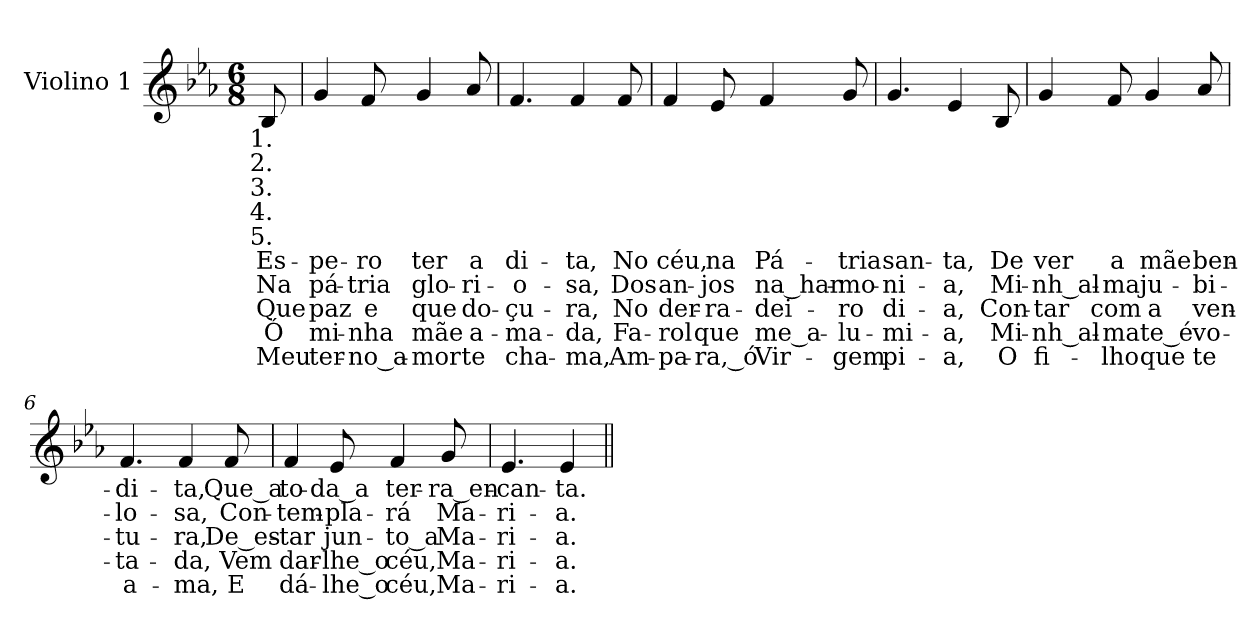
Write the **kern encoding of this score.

**kern	**text	**text	**text	**text	**text
*part1	*part1	*part1	*part1	*part1	*part1
*staff1	*staff1	*staff1	*staff1	*staff1	*staff1
*I"Violino 1	*	*	*	*	*
*I'Vno. 1	*	*	*	*	*
!!LO:PB:g=z
*clefG2	*	*	*	*	*
*k[b-e-a-]	*	*	*	*	*
*E-:	*	*	*	*	*
*M6/8	*	*	*	*	*
*MM120	*	*	*	*	*
=	=	=	=	=	=
!LO:TX:b:cj:t=1.	!	!	!	!	!
!LO:TX:b:cj:t=2.	!	!	!	!	!
!LO:TX:b:cj:t=3.	!	!	!	!	!
!LO:TX:b:cj:t=4.	!	!	!	!	!
!LO:TX:b:cj:t=5.	!	!	!	!	!
!	!LO:LY:b:color=#000000	!LO:LY:b:color=#000000	!LO:LY:b:color=#000000	!LO:LY:b:color=#000000	!LO:LY:b:color=#000000
8B-i/	Es-	Na	Que	Ó	Meu
=1	=1	=1	=1	=1	=1
!	!LO:LY:b:color=#000000	!LO:LY:b:color=#000000	!LO:LY:b:color=#000000	!LO:LY:b:color=#000000	!LO:LY:b:color=#000000
4gi/	-pe-	pá-	paz	mi-	ter-
!	!LO:LY:b:color=#000000	!LO:LY:b:color=#000000	!LO:LY:b:color=#000000	!LO:LY:b:color=#000000	!LO:LY:b:color=#000000
8fi/	-ro	-tria	e	-nha	-no_a-
!	!LO:LY:b:color=#000000	!LO:LY:b:color=#000000	!LO:LY:b:color=#000000	!LO:LY:b:color=#000000	!LO:LY:b:color=#000000
4gi/	ter	glo-	que	mãe	-mor
!	!LO:LY:b:color=#000000	!LO:LY:b:color=#000000	!LO:LY:b:color=#000000	!LO:LY:b:color=#000000	!LO:LY:b:color=#000000
8a-i/	a	-ri-	do-	a-	te
=2	=2	=2	=2	=2	=2
!	!LO:LY:b:color=#000000	!LO:LY:b:color=#000000	!LO:LY:b:color=#000000	!LO:LY:b:color=#000000	!LO:LY:b:color=#000000
4.fi/	di-	-o-	-çu-	-ma-	cha-
!	!LO:LY:b:color=#000000	!LO:LY:b:color=#000000	!LO:LY:b:color=#000000	!LO:LY:b:color=#000000	!LO:LY:b:color=#000000
4fi/	-ta,	-sa,	-ra,	-da,	-ma,
!	!LO:LY:b:color=#000000	!LO:LY:b:color=#000000	!LO:LY:b:color=#000000	!LO:LY:b:color=#000000	!LO:LY:b:color=#000000
8fi/	No	Dos	No	Fa-	Am-
=3	=3	=3	=3	=3	=3
!	!LO:LY:b:color=#000000	!LO:LY:b:color=#000000	!LO:LY:b:color=#000000	!LO:LY:b:color=#000000	!LO:LY:b:color=#000000
4fi/	céu,	an-	der-	-rol	-pa-
!	!LO:LY:b:color=#000000	!LO:LY:b:color=#000000	!LO:LY:b:color=#000000	!LO:LY:b:color=#000000	!LO:LY:b:color=#000000
8e-i/	na	-jos	-ra-	que	-ra,_ó
!	!LO:LY:b:color=#000000	!LO:LY:b:color=#000000	!LO:LY:b:color=#000000	!LO:LY:b:color=#000000	!LO:LY:b:color=#000000
4fi/	Pá-	na_har-	-dei-	me_a-	Vir-
!	!LO:LY:b:color=#000000	!LO:LY:b:color=#000000	!LO:LY:b:color=#000000	!LO:LY:b:color=#000000	!LO:LY:b:color=#000000
8gi/	-tria	-mo-	-ro	-lu-	-gem
=4	=4	=4	=4	=4	=4
!	!LO:LY:b:color=#000000	!LO:LY:b:color=#000000	!LO:LY:b:color=#000000	!LO:LY:b:color=#000000	!LO:LY:b:color=#000000
4.gi/	san-	-ni-	di-	-mi-	pi-
!	!LO:LY:b:color=#000000	!LO:LY:b:color=#000000	!LO:LY:b:color=#000000	!LO:LY:b:color=#000000	!LO:LY:b:color=#000000
4e-i/	-ta,	-a,	-a,	-a,	-a,
!	!LO:LY:b:color=#000000	!LO:LY:b:color=#000000	!LO:LY:b:color=#000000	!LO:LY:b:color=#000000	!LO:LY:b:color=#000000
8B-i/	De	Mi-	Con-	Mi-	O
=5	=5	=5	=5	=5	=5
!	!LO:LY:b:color=#000000	!LO:LY:b:color=#000000	!LO:LY:b:color=#000000	!LO:LY:b:color=#000000	!LO:LY:b:color=#000000
4gi/	ver	-nh_al-	-tar	-nh_al-	fi-
!	!LO:LY:b:color=#000000	!LO:LY:b:color=#000000	!LO:LY:b:color=#000000	!LO:LY:b:color=#000000	!LO:LY:b:color=#000000
8fi/	a	-ma	com	-ma	-lho
!	!LO:LY:b:color=#000000	!LO:LY:b:color=#000000	!LO:LY:b:color=#000000	!LO:LY:b:color=#000000	!LO:LY:b:color=#000000
4gi/	mãe	ju-	a	te_é	que
!	!LO:LY:b:color=#000000	!LO:LY:b:color=#000000	!LO:LY:b:color=#000000	!LO:LY:b:color=#000000	!LO:LY:b:color=#000000
8a-i/	ben-	-bi-	ven-	vo-	te
!!LO:LB:g=z
=6	=6	=6	=6	=6	=6
!	!LO:LY:b:color=#000000	!LO:LY:b:color=#000000	!LO:LY:b:color=#000000	!LO:LY:b:color=#000000	!LO:LY:b:color=#000000
4.fi/	-di-	-lo-	-tu-	-ta-	a-
!	!LO:LY:b:color=#000000	!LO:LY:b:color=#000000	!LO:LY:b:color=#000000	!LO:LY:b:color=#000000	!LO:LY:b:color=#000000
4fi/	-ta,	-sa,	-ra,	-da,	-ma,
!	!LO:LY:b:color=#000000	!LO:LY:b:color=#000000	!LO:LY:b:color=#000000	!LO:LY:b:color=#000000	!LO:LY:b:color=#000000
8fi/	Que_a	Con-	De_es-	Vem	E
=7	=7	=7	=7	=7	=7
!	!LO:LY:b:color=#000000	!LO:LY:b:color=#000000	!LO:LY:b:color=#000000	!LO:LY:b:color=#000000	!LO:LY:b:color=#000000
4fi/	to-	-tem-	-tar	dar-	dá-
!	!LO:LY:b:color=#000000	!LO:LY:b:color=#000000	!LO:LY:b:color=#000000	!LO:LY:b:color=#000000	!LO:LY:b:color=#000000
8e-i/	-da_a	-pla-	jun-	-lhe_o	-lhe_o
!	!LO:LY:b:color=#000000	!LO:LY:b:color=#000000	!LO:LY:b:color=#000000	!LO:LY:b:color=#000000	!LO:LY:b:color=#000000
4fi/	ter-	-rá	-to_a	céu,	céu,
!	!LO:LY:b:color=#000000	!LO:LY:b:color=#000000	!LO:LY:b:color=#000000	!LO:LY:b:color=#000000	!LO:LY:b:color=#000000
8gi/	-ra_en-	Ma-	Ma-	Ma-	Ma-
=8	=8	=8	=8	=8	=8
!	!LO:LY:b:color=#000000	!LO:LY:b:color=#000000	!LO:LY:b:color=#000000	!LO:LY:b:color=#000000	!LO:LY:b:color=#000000
4.e-i/	-can-	-ri-	-ri-	-ri-	-ri-
!	!LO:LY:b:color=#000000	!LO:LY:b:color=#000000	!LO:LY:b:color=#000000	!LO:LY:b:color=#000000	!LO:LY:b:color=#000000
4e-i/	-ta.	-a.	-a.	-a.	-a.
=||	=||	=||	=||	=||	=||
*-	*-	*-	*-	*-	*-
